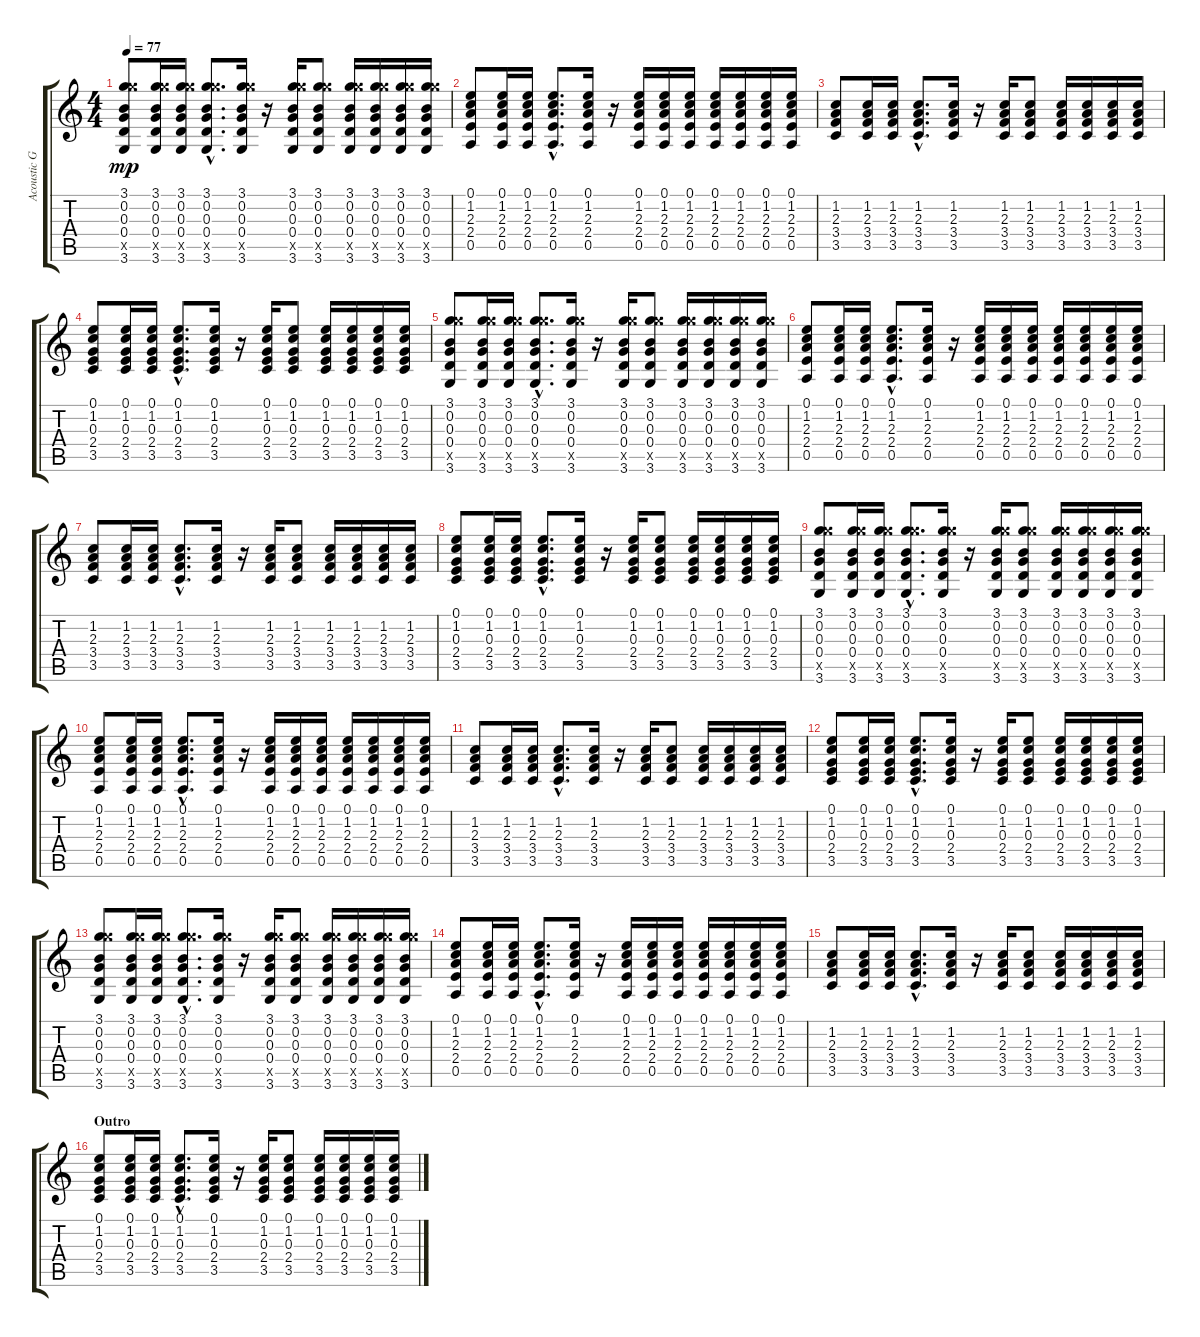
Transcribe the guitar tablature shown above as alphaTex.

\track ("Acoustic Guitar" "Acoustic G") {instrument acousticguitarsteel}
\staff {score tabs}
\tuning (E4 B3 G3 D3 A2 E2) {hide}
\ts (4 4)
\tempo 77
\clef g2
\ks c
(3.1 0.2 0.3 0.4 22.5{x} 3.6).8{dy mp} (3.1 0.2 0.3 0.4 22.5{x} 3.6).16 (3.1 0.2 0.3 0.4 22.5{x} 3.6).16 (3.1{hac} 0.2{hac} 0.3{hac} 0.4{hac} 22.5{hac x} 3.6{hac}).8{d} (3.1 0.2 0.3 0.4 22.5{x} 3.6).16 r.16 (3.1 0.2 0.3 0.4 22.5{x} 3.6).16 (3.1 0.2 0.3 0.4 22.5{x} 3.6).8 (3.1 0.2 0.3 0.4 22.5{x} 3.6).16 (3.1 0.2 0.3 0.4 22.5{x} 3.6).16 (3.1 0.2 0.3 0.4 22.5{x} 3.6).16 (3.1 0.2 0.3 0.4 22.5{x} 3.6).16 |
(0.1 1.2 2.3 2.4 0.5).8 (0.1 1.2 2.3 2.4 0.5).16 (0.1 1.2 2.3 2.4 0.5).16 (0.1{hac} 1.2{hac} 2.3{hac} 2.4{hac} 0.5{hac}).8{d} (0.1 1.2 2.3 2.4 0.5).16 r.16 (0.1 1.2 2.3 2.4 0.5).16 (0.1 1.2 2.3 2.4 0.5).16 (0.1 1.2 2.3 2.4 0.5).16 (0.1 1.2 2.3 2.4 0.5).16 (0.1 1.2 2.3 2.4 0.5).16 (0.1 1.2 2.3 2.4 0.5).16 (0.1 1.2 2.3 2.4 0.5).16 |
(1.2 2.3 3.4 3.5).8 (1.2 2.3 3.4 3.5).16 (1.2 2.3 3.4 3.5).16 (1.2{hac} 2.3{hac} 3.4{hac} 3.5{hac}).8{d} (1.2 2.3 3.4 3.5).16 r.16 (1.2 2.3 3.4 3.5).16 (1.2 2.3 3.4 3.5).8 (1.2 2.3 3.4 3.5).16 (1.2 2.3 3.4 3.5).16 (1.2 2.3 3.4 3.5).16 (1.2 2.3 3.4 3.5).16 |
(0.1 1.2 0.3 2.4 3.5).8 (0.1 1.2 0.3 2.4 3.5).16 (0.1 1.2 0.3 2.4 3.5).16 (0.1{hac} 1.2{hac} 0.3{hac} 2.4{hac} 3.5{hac}).8{d} (0.1 1.2 0.3 2.4 3.5).16 r.16 (0.1 1.2 0.3 2.4 3.5).16 (0.1 1.2 0.3 2.4 3.5).8 (0.1 1.2 0.3 2.4 3.5).16 (0.1 1.2 0.3 2.4 3.5).16 (0.1 1.2 0.3 2.4 3.5).16 (0.1 1.2 0.3 2.4 3.5).16 |
(3.1 0.2 0.3 0.4 22.5{x} 3.6).8 (3.1 0.2 0.3 0.4 22.5{x} 3.6).16 (3.1 0.2 0.3 0.4 22.5{x} 3.6).16 (3.1{hac} 0.2{hac} 0.3{hac} 0.4{hac} 22.5{hac x} 3.6{hac}).8{d} (3.1 0.2 0.3 0.4 22.5{x} 3.6).16 r.16 (3.1 0.2 0.3 0.4 22.5{x} 3.6).16 (3.1 0.2 0.3 0.4 22.5{x} 3.6).8 (3.1 0.2 0.3 0.4 22.5{x} 3.6).16 (3.1 0.2 0.3 0.4 22.5{x} 3.6).16 (3.1 0.2 0.3 0.4 22.5{x} 3.6).16 (3.1 0.2 0.3 0.4 22.5{x} 3.6).16 |
(0.1 1.2 2.3 2.4 0.5).8 (0.1 1.2 2.3 2.4 0.5).16 (0.1 1.2 2.3 2.4 0.5).16 (0.1{hac} 1.2{hac} 2.3{hac} 2.4{hac} 0.5{hac}).8{d} (0.1 1.2 2.3 2.4 0.5).16 r.16 (0.1 1.2 2.3 2.4 0.5).16 (0.1 1.2 2.3 2.4 0.5).16 (0.1 1.2 2.3 2.4 0.5).16 (0.1 1.2 2.3 2.4 0.5).16 (0.1 1.2 2.3 2.4 0.5).16 (0.1 1.2 2.3 2.4 0.5).16 (0.1 1.2 2.3 2.4 0.5).16 |
(1.2 2.3 3.4 3.5).8 (1.2 2.3 3.4 3.5).16 (1.2 2.3 3.4 3.5).16 (1.2{hac} 2.3{hac} 3.4{hac} 3.5{hac}).8{d} (1.2 2.3 3.4 3.5).16 r.16 (1.2 2.3 3.4 3.5).16 (1.2 2.3 3.4 3.5).8 (1.2 2.3 3.4 3.5).16 (1.2 2.3 3.4 3.5).16 (1.2 2.3 3.4 3.5).16 (1.2 2.3 3.4 3.5).16 |
(0.1 1.2 0.3 2.4 3.5).8 (0.1 1.2 0.3 2.4 3.5).16 (0.1 1.2 0.3 2.4 3.5).16 (0.1{hac} 1.2{hac} 0.3{hac} 2.4{hac} 3.5{hac}).8{d} (0.1 1.2 0.3 2.4 3.5).16 r.16 (0.1 1.2 0.3 2.4 3.5).16 (0.1 1.2 0.3 2.4 3.5).8 (0.1 1.2 0.3 2.4 3.5).16 (0.1 1.2 0.3 2.4 3.5).16 (0.1 1.2 0.3 2.4 3.5).16 (0.1 1.2 0.3 2.4 3.5).16 |
(3.1 0.2 0.3 0.4 22.5{x} 3.6).8 (3.1 0.2 0.3 0.4 22.5{x} 3.6).16 (3.1 0.2 0.3 0.4 22.5{x} 3.6).16 (3.1{hac} 0.2{hac} 0.3{hac} 0.4{hac} 22.5{hac x} 3.6{hac}).8{d} (3.1 0.2 0.3 0.4 22.5{x} 3.6).16 r.16 (3.1 0.2 0.3 0.4 22.5{x} 3.6).16 (3.1 0.2 0.3 0.4 22.5{x} 3.6).8 (3.1 0.2 0.3 0.4 22.5{x} 3.6).16 (3.1 0.2 0.3 0.4 22.5{x} 3.6).16 (3.1 0.2 0.3 0.4 22.5{x} 3.6).16 (3.1 0.2 0.3 0.4 22.5{x} 3.6).16 |
(0.1 1.2 2.3 2.4 0.5).8 (0.1 1.2 2.3 2.4 0.5).16 (0.1 1.2 2.3 2.4 0.5).16 (0.1{hac} 1.2{hac} 2.3{hac} 2.4{hac} 0.5{hac}).8{d} (0.1 1.2 2.3 2.4 0.5).16 r.16 (0.1 1.2 2.3 2.4 0.5).16 (0.1 1.2 2.3 2.4 0.5).16 (0.1 1.2 2.3 2.4 0.5).16 (0.1 1.2 2.3 2.4 0.5).16 (0.1 1.2 2.3 2.4 0.5).16 (0.1 1.2 2.3 2.4 0.5).16 (0.1 1.2 2.3 2.4 0.5).16 |
(1.2 2.3 3.4 3.5).8 (1.2 2.3 3.4 3.5).16 (1.2 2.3 3.4 3.5).16 (1.2{hac} 2.3{hac} 3.4{hac} 3.5{hac}).8{d} (1.2 2.3 3.4 3.5).16 r.16 (1.2 2.3 3.4 3.5).16 (1.2 2.3 3.4 3.5).8 (1.2 2.3 3.4 3.5).16 (1.2 2.3 3.4 3.5).16 (1.2 2.3 3.4 3.5).16 (1.2 2.3 3.4 3.5).16 |
(0.1 1.2 0.3 2.4 3.5).8 (0.1 1.2 0.3 2.4 3.5).16 (0.1 1.2 0.3 2.4 3.5).16 (0.1{hac} 1.2{hac} 0.3{hac} 2.4{hac} 3.5{hac}).8{d} (0.1 1.2 0.3 2.4 3.5).16 r.16 (0.1 1.2 0.3 2.4 3.5).16 (0.1 1.2 0.3 2.4 3.5).8 (0.1 1.2 0.3 2.4 3.5).16 (0.1 1.2 0.3 2.4 3.5).16 (0.1 1.2 0.3 2.4 3.5).16 (0.1 1.2 0.3 2.4 3.5).16 |
(3.1 0.2 0.3 0.4 22.5{x} 3.6).8 (3.1 0.2 0.3 0.4 22.5{x} 3.6).16 (3.1 0.2 0.3 0.4 22.5{x} 3.6).16 (3.1{hac} 0.2{hac} 0.3{hac} 0.4{hac} 22.5{hac x} 3.6{hac}).8{d} (3.1 0.2 0.3 0.4 22.5{x} 3.6).16 r.16 (3.1 0.2 0.3 0.4 22.5{x} 3.6).16 (3.1 0.2 0.3 0.4 22.5{x} 3.6).8 (3.1 0.2 0.3 0.4 22.5{x} 3.6).16 (3.1 0.2 0.3 0.4 22.5{x} 3.6).16 (3.1 0.2 0.3 0.4 22.5{x} 3.6).16 (3.1 0.2 0.3 0.4 22.5{x} 3.6).16 |
(0.1 1.2 2.3 2.4 0.5).8 (0.1 1.2 2.3 2.4 0.5).16 (0.1 1.2 2.3 2.4 0.5).16 (0.1{hac} 1.2{hac} 2.3{hac} 2.4{hac} 0.5{hac}).8{d} (0.1 1.2 2.3 2.4 0.5).16 r.16 (0.1 1.2 2.3 2.4 0.5).16 (0.1 1.2 2.3 2.4 0.5).16 (0.1 1.2 2.3 2.4 0.5).16 (0.1 1.2 2.3 2.4 0.5).16 (0.1 1.2 2.3 2.4 0.5).16 (0.1 1.2 2.3 2.4 0.5).16 (0.1 1.2 2.3 2.4 0.5).16 |
(1.2 2.3 3.4 3.5).8 (1.2 2.3 3.4 3.5).16 (1.2 2.3 3.4 3.5).16 (1.2{hac} 2.3{hac} 3.4{hac} 3.5{hac}).8{d} (1.2 2.3 3.4 3.5).16 r.16 (1.2 2.3 3.4 3.5).16 (1.2 2.3 3.4 3.5).8 (1.2 2.3 3.4 3.5).16 (1.2 2.3 3.4 3.5).16 (1.2 2.3 3.4 3.5).16 (1.2 2.3 3.4 3.5).16 |
\section ("" "Outro")
(0.1 1.2 0.3 2.4 3.5).8 (0.1 1.2 0.3 2.4 3.5).16 (0.1 1.2 0.3 2.4 3.5).16 (0.1{hac} 1.2{hac} 0.3{hac} 2.4{hac} 3.5{hac}).8{d} (0.1 1.2 0.3 2.4 3.5).16 r.16 (0.1 1.2 0.3 2.4 3.5).16 (0.1 1.2 0.3 2.4 3.5).8 (0.1 1.2 0.3 2.4 3.5).16 (0.1 1.2 0.3 2.4 3.5).16 (0.1 1.2 0.3 2.4 3.5).16 (0.1 1.2 0.3 2.4 3.5).16
